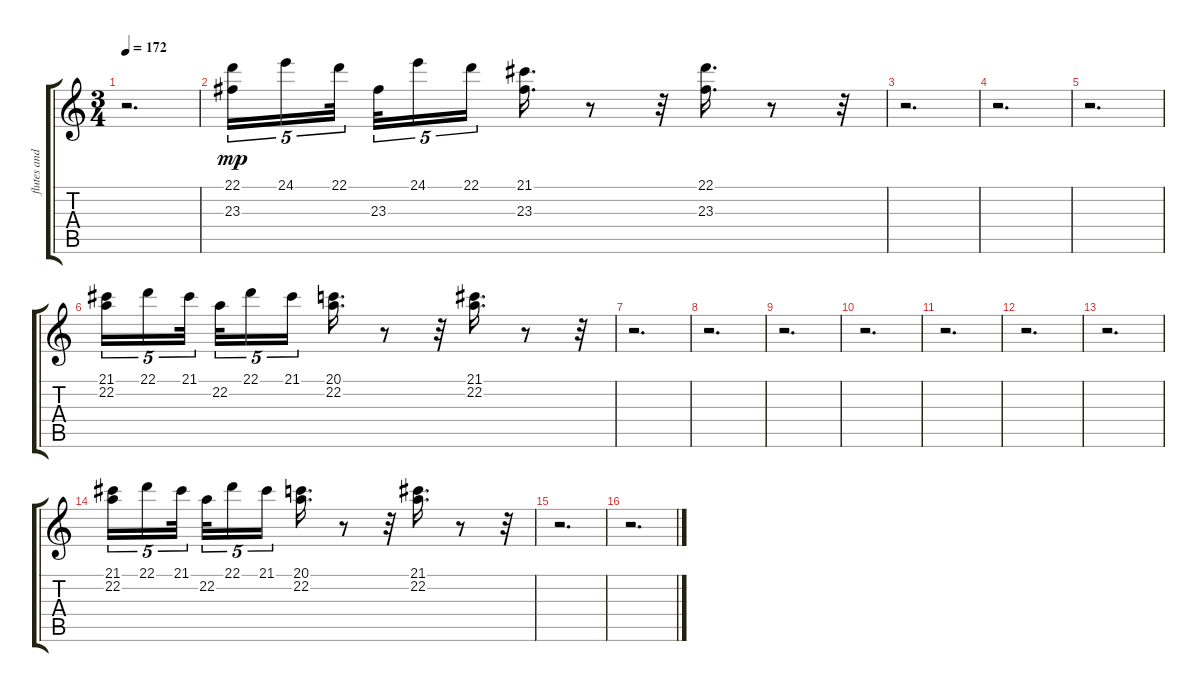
\track ("flutes and piccolo" "flutes and") {instrument flute}
\staff {score tabs}
\tuning (E4 B3 G3 D3 A2 E2) {hide}
\ts (3 4)
\tempo 172
\clef g2
\ks c
r.2{d dy mp} |
(22.1 23.3).16{tu (5 4)} 24.1.16{tu (5 4)} 22.1.32{tu (5 4) beam splitsecondary} 23.3.32{tu (5 4)} 24.1.16{tu (5 4)} 22.1.16{tu (5 4)} (21.1 23.3).16{d} r.8 r.32 (22.1 23.3).16{d} r.8 r.32 |
r.2{d} |
r.2{d} |
r.2{d} |
(21.1 22.2).16{tu (5 4)} 22.1.16{tu (5 4)} 21.1.32{tu (5 4) beam splitsecondary} 22.2.32{tu (5 4)} 22.1.16{tu (5 4)} 21.1.16{tu (5 4)} (20.1 22.2).16{d} r.8 r.32 (21.1 22.2).16{d} r.8 r.32 |
r.2{d} |
r.2{d} |
r.2{d} |
r.2{d} |
r.2{d} |
r.2{d} |
r.2{d} |
(21.1 22.2).16{tu (5 4)} 22.1.16{tu (5 4)} 21.1.32{tu (5 4) beam splitsecondary} 22.2.32{tu (5 4)} 22.1.16{tu (5 4)} 21.1.16{tu (5 4)} (20.1 22.2).16{d} r.8 r.32 (21.1 22.2).16{d} r.8 r.32 |
r.2{d} |
r.2{d}
